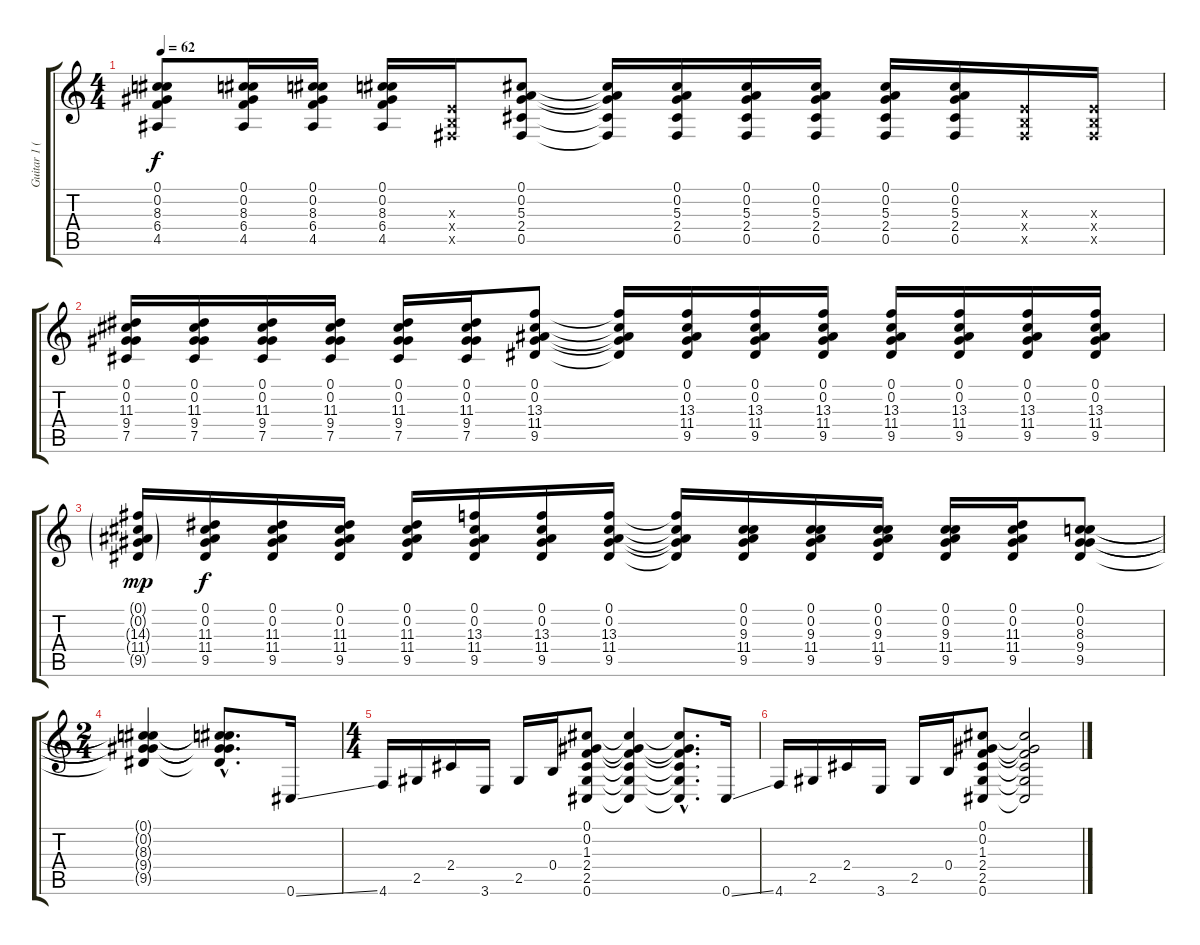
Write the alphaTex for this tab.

\track ("Guitar 1 (clean)" "Guitar 1 (") {instrument acousticguitarsteel}
\staff {score tabs}
\tuning (Db4 Ab3 E3 B2 Gb2 Db2) {hide}
\ts (4 4)
\tempo 62
\clef g2
\ks c
(0.1 0.2 8.3 6.4 4.5).8{dy f} (0.1 0.2 8.3 6.4 4.5).16 (0.1 0.2 8.3 6.4 4.5).16 (0.1 0.2 8.3 6.4 4.5).16 (0.3{x} 0.4{x} 0.5{x}).16 (0.1 0.2 5.3 2.4 0.5).8 (0.1{t} 0.2{t} 5.3{t} 2.4{t} 0.5{t}).16 (0.1 0.2 5.3 2.4 0.5).16 (0.1 0.2 5.3 2.4 0.5).16 (0.1 0.2 5.3 2.4 0.5).16 (0.1 0.2 5.3 2.4 0.5).16 (0.1 0.2 5.3 2.4 0.5).16 (0.3{x} 0.4{x} 0.5{x}).16 (0.3{x} 0.4{x} 0.5{x}).16 |
(0.1 0.2 11.3 9.4 7.5).16 (0.1 0.2 11.3 9.4 7.5).16 (0.1 0.2 11.3 9.4 7.5).16 (0.1 0.2 11.3 9.4 7.5).16 (0.1 0.2 11.3 9.4 7.5).16 (0.1 0.2 11.3 9.4 7.5).16 (0.1 0.2 13.3 11.4 9.5).8 (0.1{t} 0.2{t} 13.3{t} 11.4{t} 9.5{t}).16 (0.1 0.2 13.3 11.4 9.5).16 (0.1 0.2 13.3 11.4 9.5).16 (0.1 0.2 13.3 11.4 9.5).16 (0.1 0.2 13.3 11.4 9.5).16 (0.1 0.2 13.3 11.4 9.5).16 (0.1 0.2 13.3 11.4 9.5).16 (0.1 0.2 13.3 11.4 9.5).16 |
(0.1{g} 0.2{g} 14.3{g} 11.4{g} 9.5{g}).16{dy mp} (0.1 0.2 11.3 11.4 9.5).16{dy f} (0.1 0.2 11.3 11.4 9.5).16 (0.1 0.2 11.3 11.4 9.5).16 (0.1 0.2 11.3 11.4 9.5).16 (0.1 0.2 13.3 11.4 9.5).16 (0.1 0.2 13.3 11.4 9.5).16 (0.1 0.2 13.3 11.4 9.5).16 (0.1{t} 0.2{t} 13.3{t} 11.4{t} 9.5{t}).16 (0.1 0.2 9.3 11.4 9.5).16 (0.1 0.2 9.3 11.4 9.5).16 (0.1 0.2 9.3 11.4 9.5).16 (0.1 0.2 9.3 11.4 9.5).16 (0.1 0.2 11.3 11.4 9.5).16 (0.1 0.2 8.3 9.4 9.5).8 |
\ts (2 4)
(0.1{t} 0.2{t} 8.3{t} 9.4{t} 9.5{t}).4 (0.1{hac t} 0.2{hac t} 8.3{hac t} 9.4{hac t} 9.5{hac t}).8{d} 0.6{ss}.16 |
\ts (4 4)
4.6.16 2.5.16 2.4.16 3.6.16 2.5.16 0.4.16 (0.1 0.2 1.3 2.4 2.5 0.6).8 (0.1{t} 0.2{t} 1.3{t} 2.4{t} 2.5{t} 0.6{t}).4 (0.1{hac t} 0.2{hac t} 1.3{hac t} 2.4{hac t} 2.5{hac t} 0.6{hac t}).8{d} 0.6{ss}.16 |
4.6.16 2.5.16 2.4.16 3.6.16 2.5.16 0.4.16 (0.1 0.2 1.3 2.4 2.5 0.6).8 (0.1{t} 0.2{t} 1.3{t} 2.4{t} 2.5{t} 0.6{t}).2
